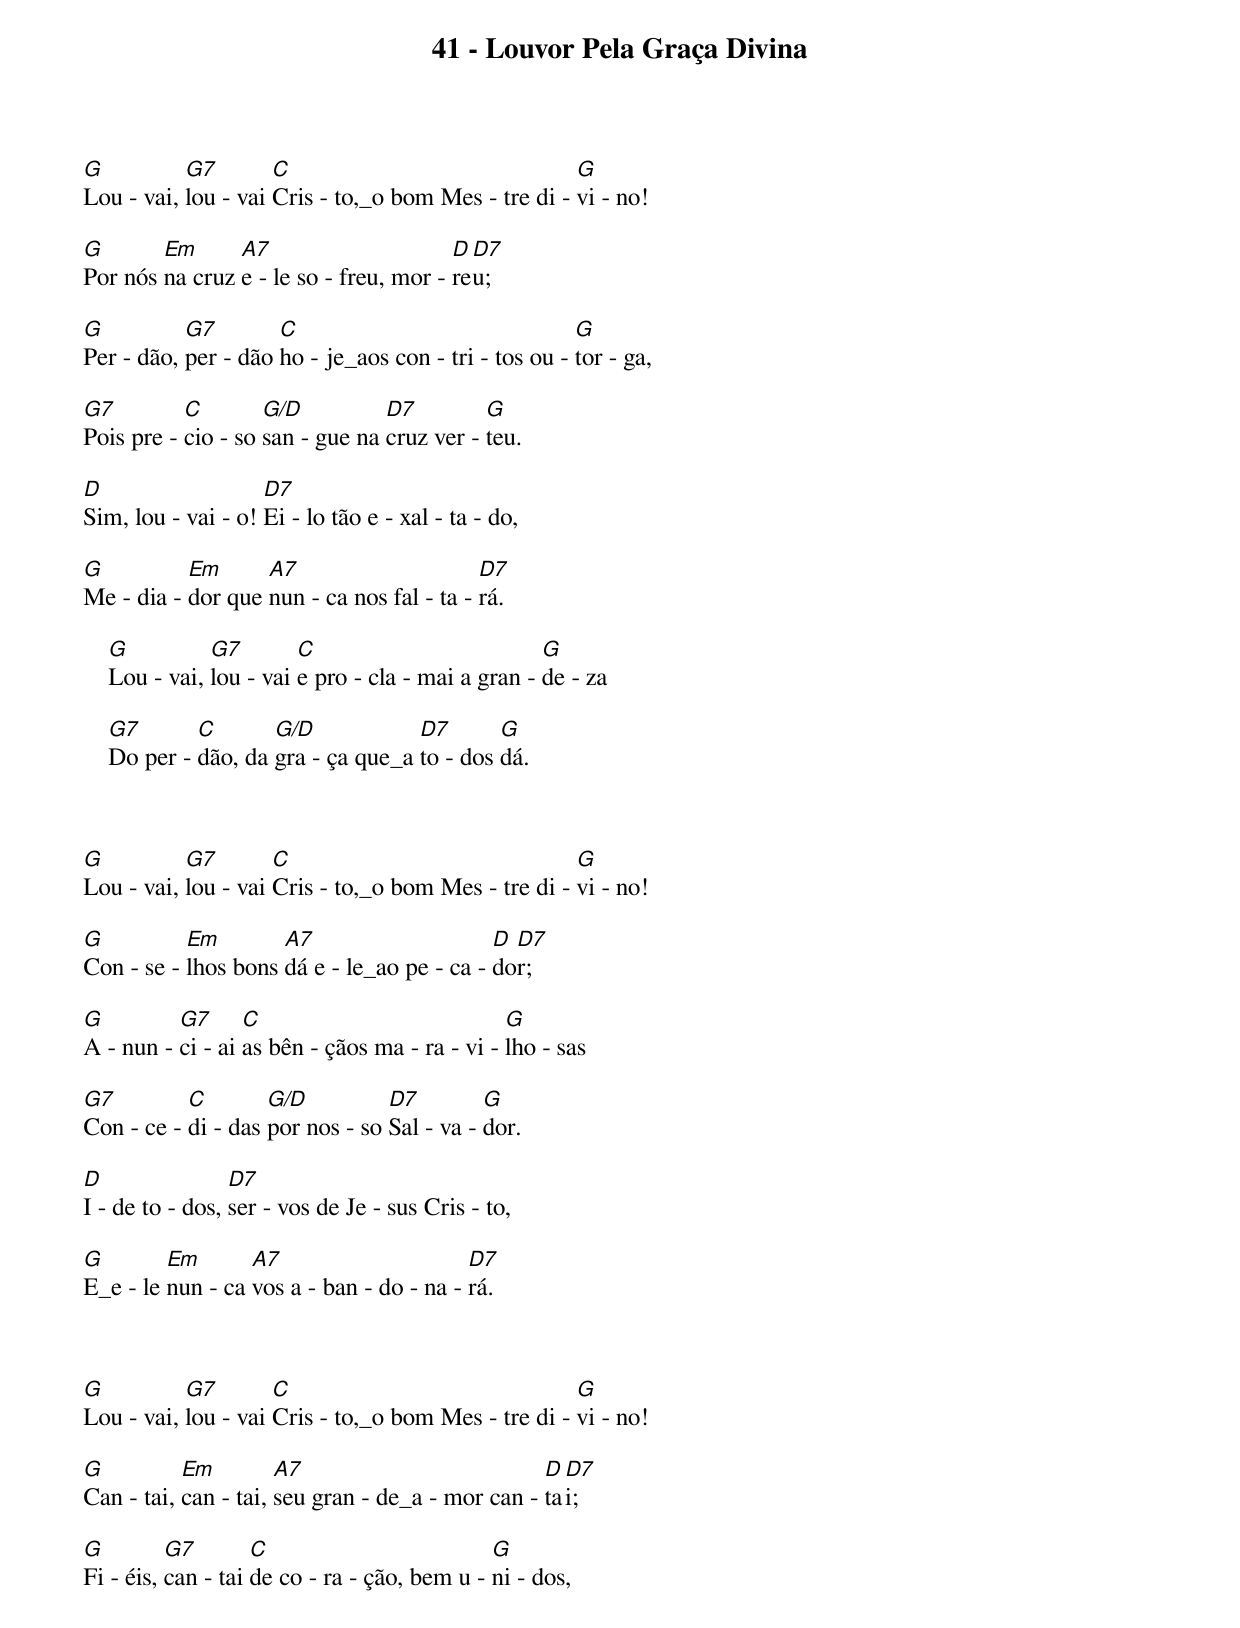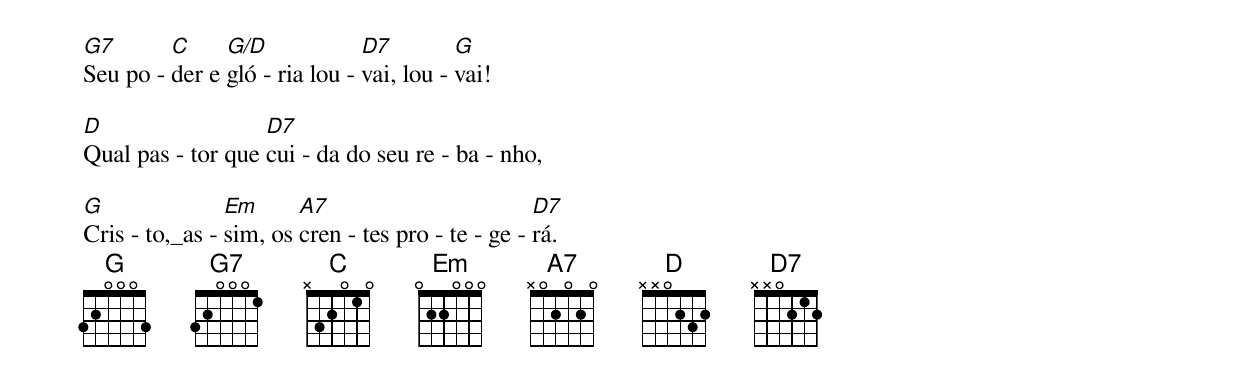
41 - Louvor Pela Graça Divina

G          G7        C                               G
Lou - vai, lou - vai Cris - to,_o bom Mes - tre di - vi - no!

G       Em      A7                      D D7
Por nós na cruz e - le so - freu, mor - reu;

G          G7        C                                G
Per - dão, per - dão ho - je_aos con - tri - tos ou - tor - ga,

G7         C        G/D          D7         G
Pois pre - cio - so san - gue na cruz ver - teu.

D                   D7
Sim, lou - vai - o! Ei - lo tão e - xal - ta - do,

G          Em      A7                      D7
Me - dia - dor que nun - ca nos fal - ta - rá.

    G          G7        C                          G
    Lou - vai, lou - vai e pro - cla - mai a gran - de - za

    G7       C       G/D            D7       G
    Do per - dão, da gra - ça que_a to - dos dá.



G          G7        C                               G
Lou - vai, lou - vai Cris - to,_o bom Mes - tre di - vi - no!

G          Em        A7                     D D7
Con - se - lhos bons dá e - le_ao pe - ca - dor;

G         G7      C                            G
A - nun - ci - ai as bên - çãos ma - ra - vi - lho - sas

G7         C        G/D          D7         G
Con - ce - di - das por nos - so Sal - va - dor.

D                D7
I - de to - dos, ser - vos de Je - sus Cris - to,

G        Em       A7                      D7
E_e - le nun - ca vos a - ban - do - na - rá.



G          G7        C                               G
Lou - vai, lou - vai Cris - to,_o bom Mes - tre di - vi - no!

G          Em         A7                          D D7
Can - tai, can - tai, seu gran - de_a - mor can - tai;

G         G7        C                         G
Fi - éis, can - tai de co - ra - ção, bem u - ni - dos,

G7       C     G/D             D7         G
Seu po - der e gló - ria lou - vai, lou - vai!

D                  D7
Qual pas - tor que cui - da do seu re - ba - nho,

G               Em      A7                         D7
Cris - to,_as - sim, os cren - tes pro - te - ge - rá.
